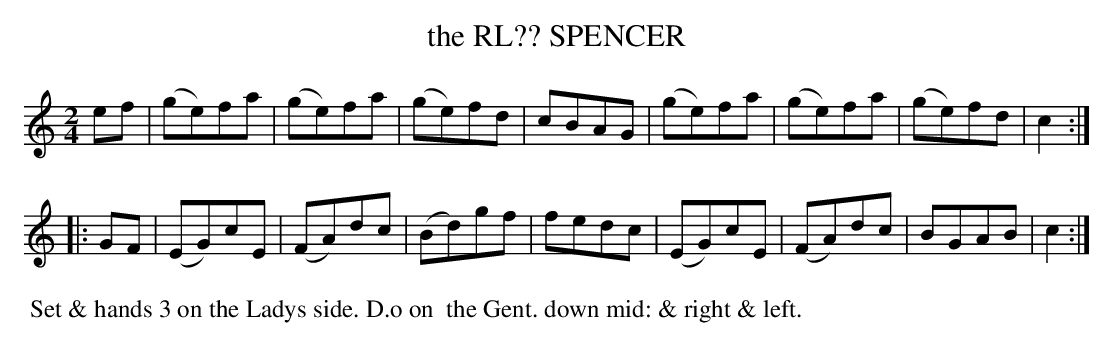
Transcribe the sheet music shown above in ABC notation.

X:1
T: the RL?? SPENCER
M: 2/4
L: 1/8
K: C
ef |\
(ge)fa | (ge)fa | (ge)fd | cBAG |\
(ge)fa | (ge)fa | (ge)fd | c2 :|
|: GF |\
(EG)cE | (FA)dc | (Bd)gf | fedc |\
(EG)cE | (FA)dc | BGAB | c2 :|
